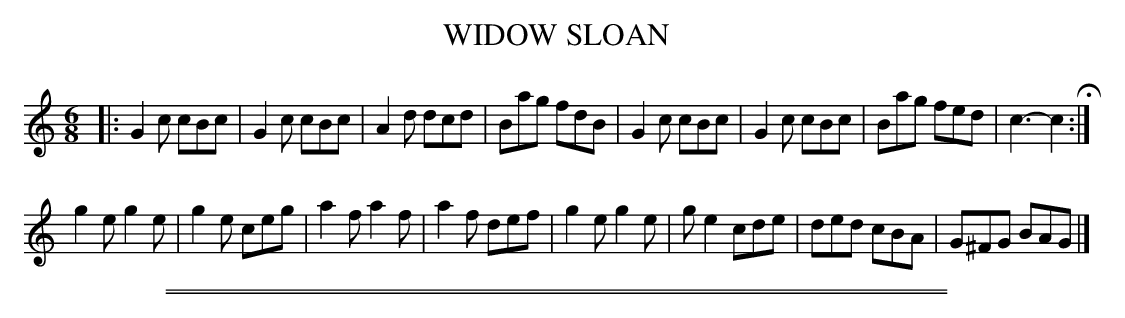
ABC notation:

X:1
T: WIDOW SLOAN
M: 6/8
L: 1/8
K: C
|:\
G2c cBc | G2c cBc | A2d dcd | Bag fdB |\
G2c cBc | G2c cBc | Bag fed | c3- c2 H:|
g2e g2e | g2e ceg | a2f a2f | a2f def |\
g2e g2e | ge2 cde | ded cBA | G^FG BAG |]
